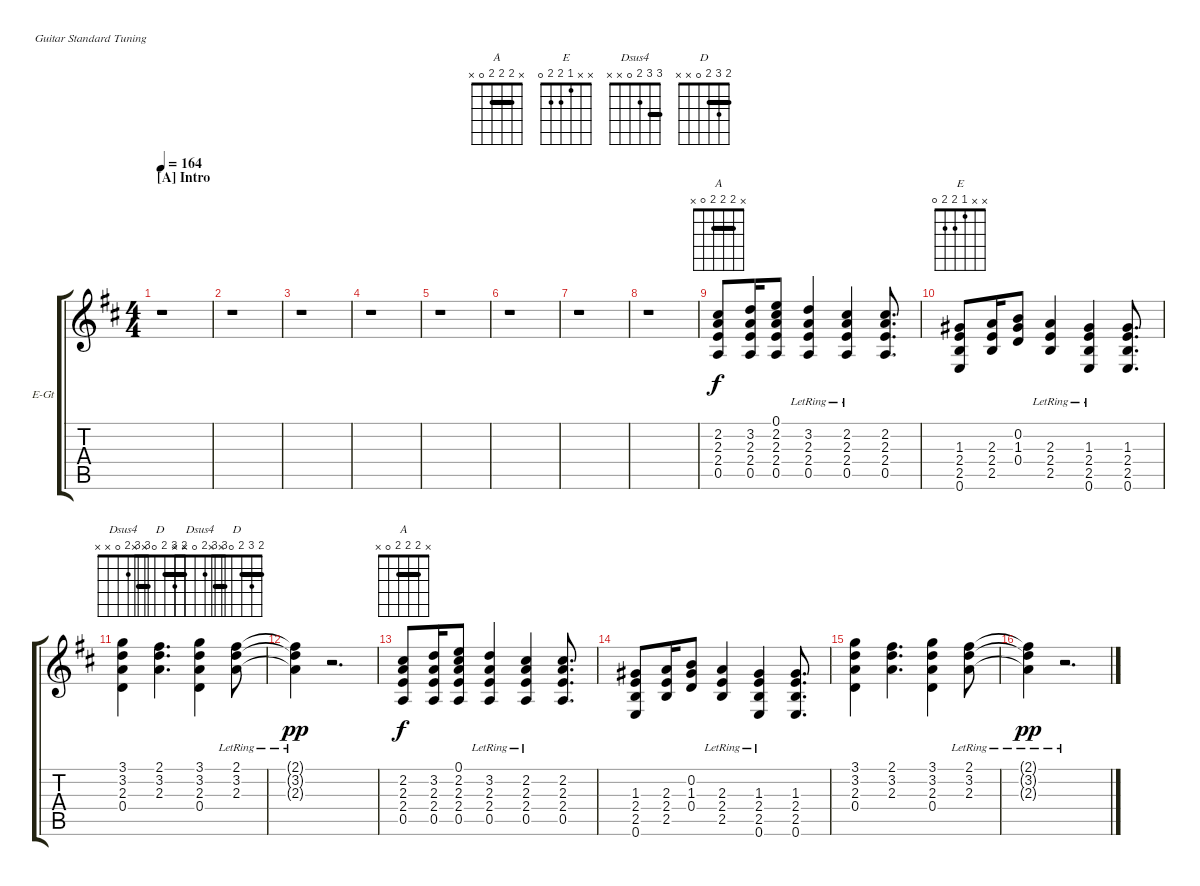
\bracketExtendMode groupsimilarinstruments
\firstSystemTrackNameOrientation horizontal
\otherSystemsTrackNameOrientation horizontal
\chordDiagramsInScore
\track ("Guitar Part 2" "E-Gt") {instrument distortionguitar}
\staff {score tabs}
\tuning (E4 B3 G3 D3 A2 E2)
\chord ("A" x 2 2 2 0 x) {barre (2 2)}
\chord ("E" x x 1 2 2 0)
\chord ("Dsus4" 3 3 2 0 x x) {barre 3}
\chord ("D" 2 3 2 0 x x) {barre 2}
\ts (4 4)
\beaming (8 2 2 2 2)
\section ("A" "Intro")
\scale
0.337143
\tempo 164
\accidentals auto
\clef g2
\ottava regular
\simile none
\ks d
r.1{dy f instrument distortionguitar} |
\scale
0.28145 r.1 |
\scale
0.160576 r.1 |
\scale
0.220086 r.1 |
\scale
0.329535 r.1 |
\scale
0.291333 r.1 |
\scale
0.155148 r.1 |
\scale
0.224263 r.1 |
\scale
0.343545 (2.4 0.5 2.3 2.2).8{ch "A" beam merge} (2.4 0.5 3.2 2.3).16{beam merge} (2.4 0.5 2.2 2.3 0.1).8{beam merge} (2.4{lr} 0.5{lr} 3.2 2.3).4{beam split} (2.4{lr} 0.5{lr} 2.2 2.3).4 (0.5 2.4 2.3 2.2).8{d} |
\scale
0.270874 (2.5 0.6 1.3 2.4).8{ch "E" beam merge} (2.5 2.3 2.4).16{beam merge} (0.2 1.3 0.4).8{beam split} (2.5{lr} 2.3 2.4).4{beam split} (2.5{lr} 0.6{lr} 1.3 2.4).4 (2.5 0.6 1.3 2.4).8{d} |
\scale
0.187953 (2.3 3.1 3.2 0.4).4{ch "Dsus4"} (2.3 2.1 3.2).4{d ch "D"} (2.3 3.1 3.2 0.4).4{ch "Dsus4"} (2.3{lr} 2.1{lr} 3.2{lr}).8{ch "D"} |
\scale
0.197524 (2.1{lr t} 3.2{lr t} 2.3{lr t}).4{dy pp} r.2{d} |
\scale
0.310891 (2.4 0.5 2.3 2.2).8{ch "A" dy f beam merge} (2.4 0.5 3.2 2.3).16{beam merge} (2.4 0.5 2.2 2.3 0.1).8{beam merge} (2.4{lr} 0.5{lr} 3.2 2.3).4{beam split} (2.4{lr} 0.5{lr} 2.2 2.3).4 (0.5 2.4 2.3 2.2).8{d} |
(2.5 0.6 1.3 2.4).8{beam merge} (2.5 2.3 2.4).16{beam merge} (0.2 1.3 0.4).8{beam split} (2.5{lr} 2.3 2.4).4{beam split} (2.5{lr} 0.6{lr} 1.3 2.4).4 (2.5 0.6 1.3 2.4).8{d} |
\scale
0.261386 (2.3 3.1 3.2 0.4).4 (2.3 2.1 3.2).4{d} (2.3 3.1 3.2 0.4).4 (2.3{lr} 2.1{lr} 3.2{lr}).8 |
\scale
0.188515 (2.1{lr t} 3.2{lr t} 2.3{lr t}).4{dy pp} r.2{d}
